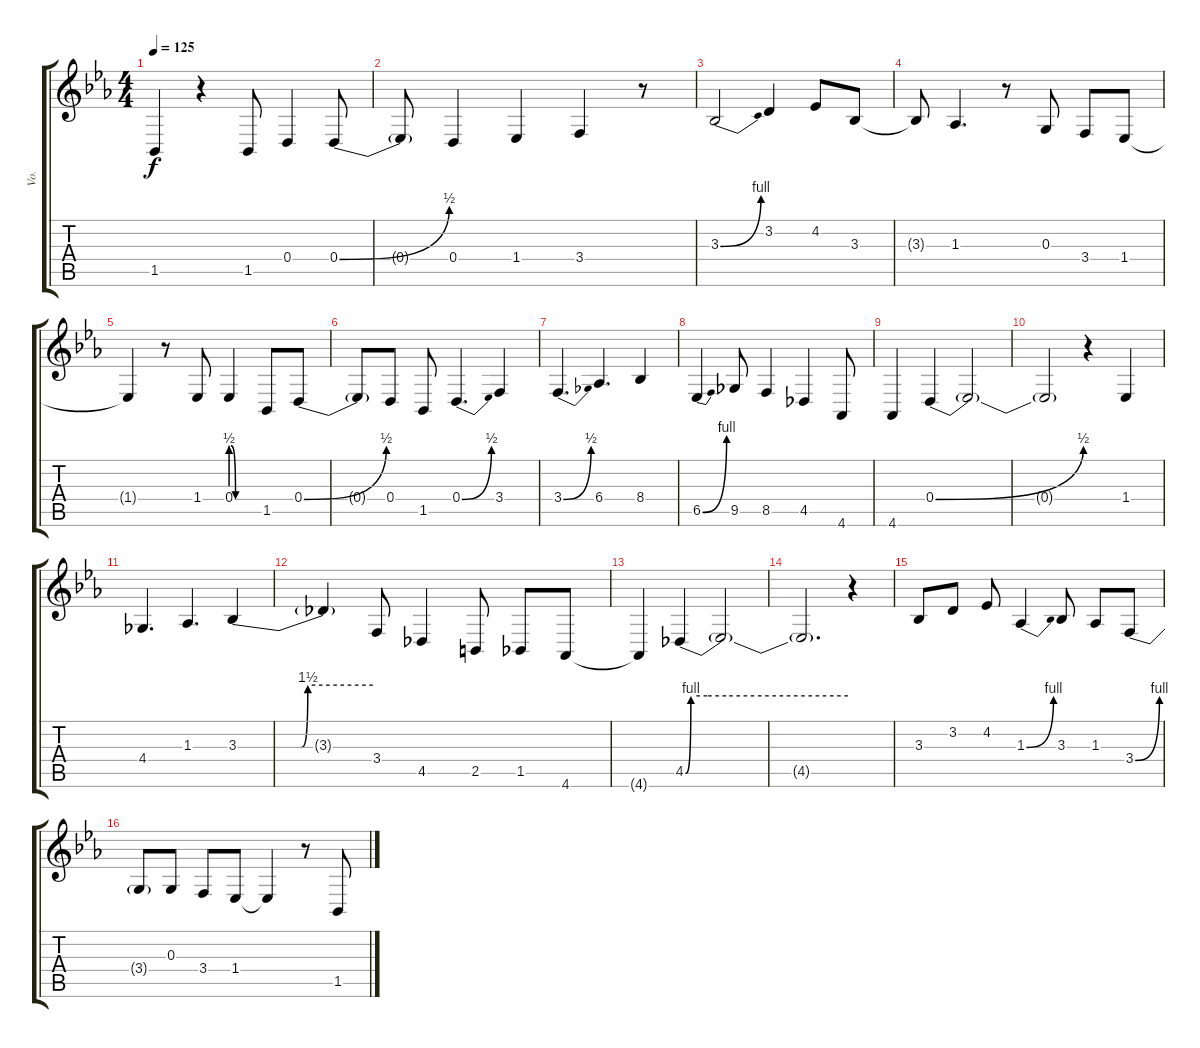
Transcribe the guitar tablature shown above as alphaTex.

\track ("Vo." "Vo.") {instrument choiraahs}
\staff {score tabs}
\tuning (E4 B3 G3 D3 A2 E2) {hide}
\ts (4 4)
\tempo 125
\clef g2
\ks eb
1.5{t}.4{dy f} r.4 1.5.8 0.4.4 0.4{be (bend 0 0 60 2)}.8 |
0.4{t}.8 0.4.4 1.4.4 3.4.4 r.8 |
3.3{be (bend 0 0 60 4)}.2 3.2.4 4.2.8 3.3.8 |
3.3{t}.8 1.3.4{d} r.8 0.3.8 3.4.8 1.4.8 |
1.4{t}.4 r.8 1.4.8 0.4{be (custom 0 2 10 0 15 0 30 0 60 0)}.4 1.5.8 0.4{be (bend 0 0 60 2)}.8 |
0.4{t}.8 0.4.8 1.5.8 0.4{be (bend 0 0 60 2)}.4{d} 3.4.4 |
3.4{be (bend 0 0 60 2)}.4{d} 6.4.4{d} 8.4.4 |
6.5{be (bend 0 0 60 4)}.4 9.5.8 8.5.4 4.5.4 4.6.8 |
4.6.4 0.4{be (bend 0 0 60 2)}.4 0.4{t}.2 |
0.4{t}.2 r.4 1.4.4 |
4.4.4{d} 1.3.4{d} 3.3{be (custom 0 0 28 0 31 6 60 6)}.4 |
3.3{t}.4 3.4.8 4.5.4 2.5.8 1.5.8 4.6.8 |
4.6{t}.4 4.5{be (custom 0 0 2 4 8 4 15 4 60 4)}.4 4.5{t}.2 |
4.5{t}.2{d} r.4 |
3.3.8 3.2.8 4.2.8 1.3{be (bend 0 0 60 4)}.4 3.3.8 1.3.8 3.4{be (bend 0 0 60 4)}.8 |
3.4{t}.8 0.3.8 3.4.8 1.4.8 1.4{t}.4 r.8 1.5.8
